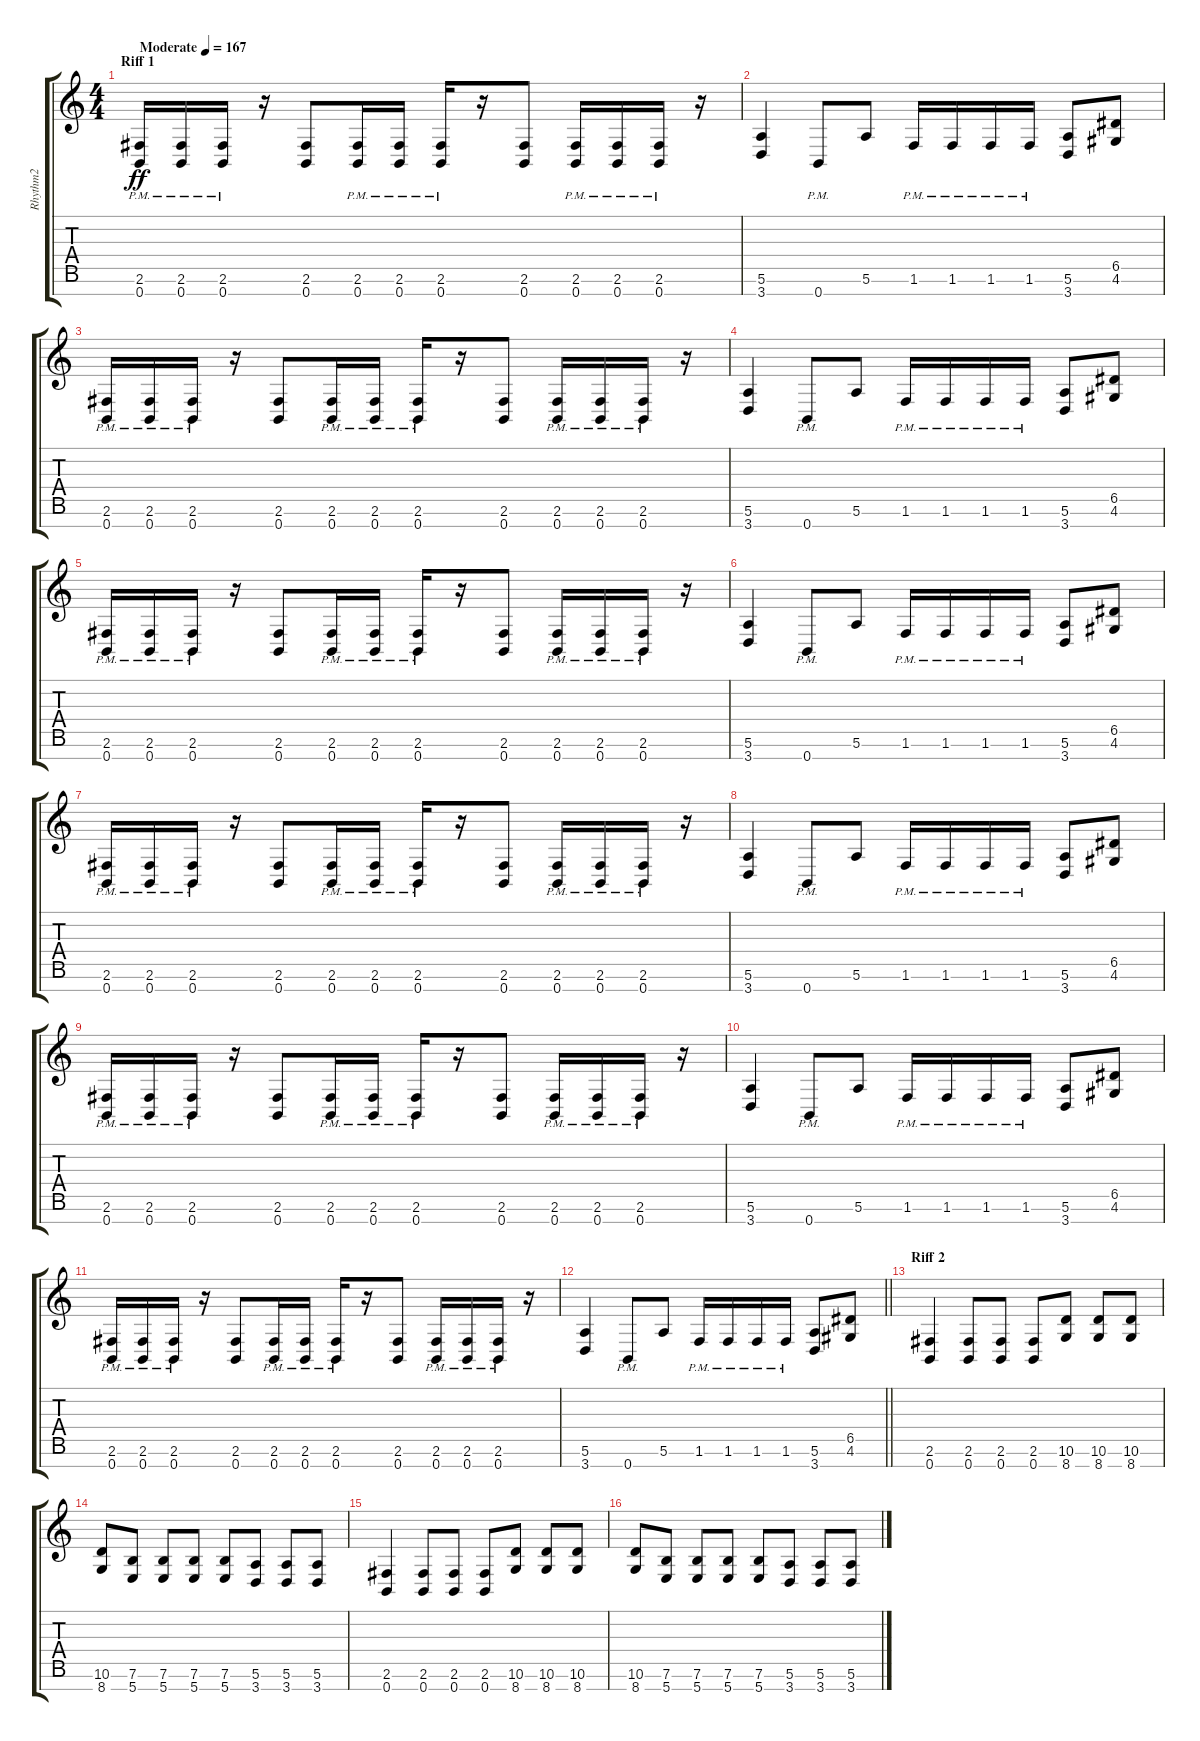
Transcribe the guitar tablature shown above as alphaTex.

\track ("Rhythm2" "Rhythm2") {instrument overdrivenguitar}
\staff {score tabs}
\tuning (E4 B3 G3 D3 A2 E2 B1) {hide}
\ts (4 4)
\section ("" "Riff 1")
\tempo (167 "Moderate")
\clef g2
\ks c
(2.6{pm} 0.7{pm}).16{dy ff instrument overdrivenguitar} (2.6{pm} 0.7{pm}).16 (2.6{pm} 0.7{pm}).16 r.16 (2.6 0.7).8 (2.6{pm} 0.7{pm}).16 (2.6{pm} 0.7{pm}).16 (2.6{pm} 0.7{pm}).16 r.16 (2.6 0.7).8 (2.6{pm} 0.7{pm}).16 (2.6{pm} 0.7{pm}).16 (2.6{pm} 0.7{pm}).16 r.16 |
(5.6 3.7).4 0.7{pm}.8 5.6.8 1.6{pm}.16 1.6{pm}.16 1.6{pm}.16 1.6{pm}.16 (5.6 3.7).8 (6.5 4.6).8 |
(2.6{pm} 0.7{pm}).16 (2.6{pm} 0.7{pm}).16 (2.6{pm} 0.7{pm}).16 r.16 (2.6 0.7).8 (2.6{pm} 0.7{pm}).16 (2.6{pm} 0.7{pm}).16 (2.6{pm} 0.7{pm}).16 r.16 (2.6 0.7).8 (2.6{pm} 0.7{pm}).16 (2.6{pm} 0.7{pm}).16 (2.6{pm} 0.7{pm}).16 r.16 |
(5.6 3.7).4 0.7{pm}.8 5.6.8 1.6{pm}.16 1.6{pm}.16 1.6{pm}.16 1.6{pm}.16 (5.6 3.7).8 (6.5 4.6).8 |
(2.6{pm} 0.7{pm}).16 (2.6{pm} 0.7{pm}).16 (2.6{pm} 0.7{pm}).16 r.16 (2.6 0.7).8 (2.6{pm} 0.7{pm}).16 (2.6{pm} 0.7{pm}).16 (2.6{pm} 0.7{pm}).16 r.16 (2.6 0.7).8 (2.6{pm} 0.7{pm}).16 (2.6{pm} 0.7{pm}).16 (2.6{pm} 0.7{pm}).16 r.16 |
(5.6 3.7).4 0.7{pm}.8 5.6.8 1.6{pm}.16 1.6{pm}.16 1.6{pm}.16 1.6{pm}.16 (5.6 3.7).8 (6.5 4.6).8 |
(2.6{pm} 0.7{pm}).16 (2.6{pm} 0.7{pm}).16 (2.6{pm} 0.7{pm}).16 r.16 (2.6 0.7).8 (2.6{pm} 0.7{pm}).16 (2.6{pm} 0.7{pm}).16 (2.6{pm} 0.7{pm}).16 r.16 (2.6 0.7).8 (2.6{pm} 0.7{pm}).16 (2.6{pm} 0.7{pm}).16 (2.6{pm} 0.7{pm}).16 r.16 |
(5.6 3.7).4 0.7{pm}.8 5.6.8 1.6{pm}.16 1.6{pm}.16 1.6{pm}.16 1.6{pm}.16 (5.6 3.7).8 (6.5 4.6).8 |
(2.6{pm} 0.7{pm}).16 (2.6{pm} 0.7{pm}).16 (2.6{pm} 0.7{pm}).16 r.16 (2.6 0.7).8 (2.6{pm} 0.7{pm}).16 (2.6{pm} 0.7{pm}).16 (2.6{pm} 0.7{pm}).16 r.16 (2.6 0.7).8 (2.6{pm} 0.7{pm}).16 (2.6{pm} 0.7{pm}).16 (2.6{pm} 0.7{pm}).16 r.16 |
(5.6 3.7).4 0.7{pm}.8 5.6.8 1.6{pm}.16 1.6{pm}.16 1.6{pm}.16 1.6{pm}.16 (5.6 3.7).8 (6.5 4.6).8 |
(2.6{pm} 0.7{pm}).16 (2.6{pm} 0.7{pm}).16 (2.6{pm} 0.7{pm}).16 r.16 (2.6 0.7).8 (2.6{pm} 0.7{pm}).16 (2.6{pm} 0.7{pm}).16 (2.6{pm} 0.7{pm}).16 r.16 (2.6 0.7).8 (2.6{pm} 0.7{pm}).16 (2.6{pm} 0.7{pm}).16 (2.6{pm} 0.7{pm}).16 r.16 |
\barLineRight lightlight
(5.6 3.7).4 0.7{pm}.8 5.6.8 1.6{pm}.16 1.6{pm}.16 1.6{pm}.16 1.6{pm}.16 (5.6 3.7).8 (6.5 4.6).8 |
\section ("" "Riff 2")
(2.6 0.7).4 (2.6 0.7).8 (2.6 0.7).8 (2.6 0.7).8 (10.6 8.7).8 (10.6 8.7).8 (10.6 8.7).8 |
(10.6 8.7).8 (7.6 5.7).8 (7.6 5.7).8 (7.6 5.7).8 (7.6 5.7).8 (5.6 3.7).8 (5.6 3.7).8 (5.6 3.7).8 |
(2.6 0.7).4 (2.6 0.7).8 (2.6 0.7).8 (2.6 0.7).8 (10.6 8.7).8 (10.6 8.7).8 (10.6 8.7).8 |
(10.6 8.7).8 (7.6 5.7).8 (7.6 5.7).8 (7.6 5.7).8 (7.6 5.7).8 (5.6 3.7).8 (5.6 3.7).8 (5.6 3.7).8
